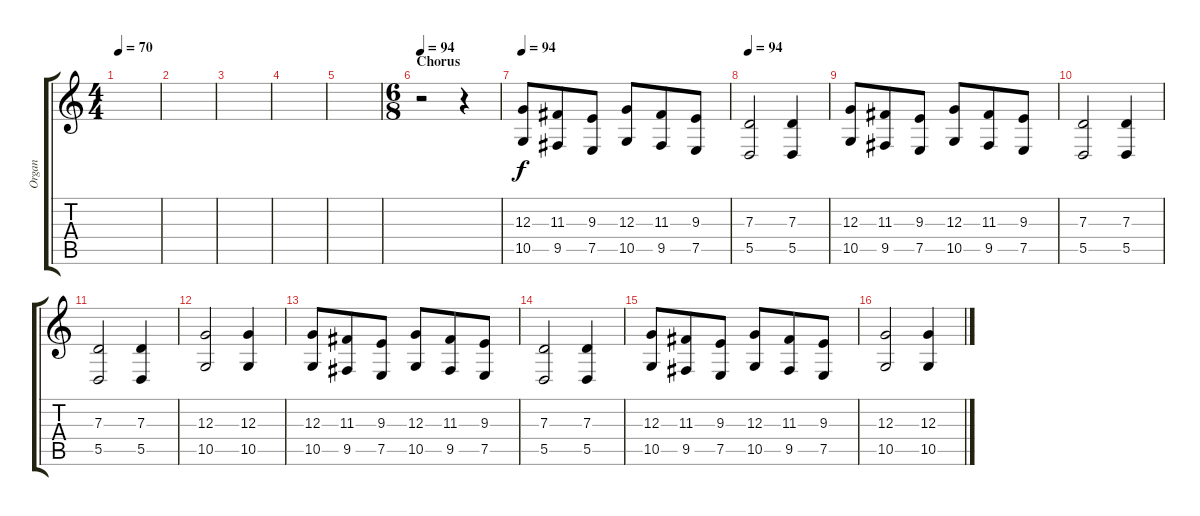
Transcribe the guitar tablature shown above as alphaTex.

\track ("Organ" "Organ") {instrument tangoaccordion}
\staff {score tabs}
\tuning (E4 B3 G3 D3 A2 E2) {hide}
\ts (4 4)
\tempo 70
\clef g2
\ks c
|
|
|
|
|
\ts (6 8)
\section ("" "Chorus")
\tempo 94
r.2 r.4 |
\tempo 94
(12.3 10.5).8 (11.3 9.5).8 (9.3 7.5).8 (12.3 10.5).8 (11.3 9.5).8 (9.3 7.5).8 |
\tempo 94
(7.3 5.5).2 (7.3 5.5).4 |
(12.3 10.5).8 (11.3 9.5).8 (9.3 7.5).8 (12.3 10.5).8 (11.3 9.5).8 (9.3 7.5).8 |
(7.3 5.5).2 (7.3 5.5).4 |
(7.3 5.5).2 (7.3 5.5).4 |
(12.3 10.5).2 (12.3 10.5).4 |
(12.3 10.5).8 (11.3 9.5).8 (9.3 7.5).8 (12.3 10.5).8 (11.3 9.5).8 (9.3 7.5).8 |
(7.3 5.5).2 (7.3 5.5).4 |
(12.3 10.5).8 (11.3 9.5).8 (9.3 7.5).8 (12.3 10.5).8 (11.3 9.5).8 (9.3 7.5).8 |
(12.3 10.5).2 (12.3 10.5).4
